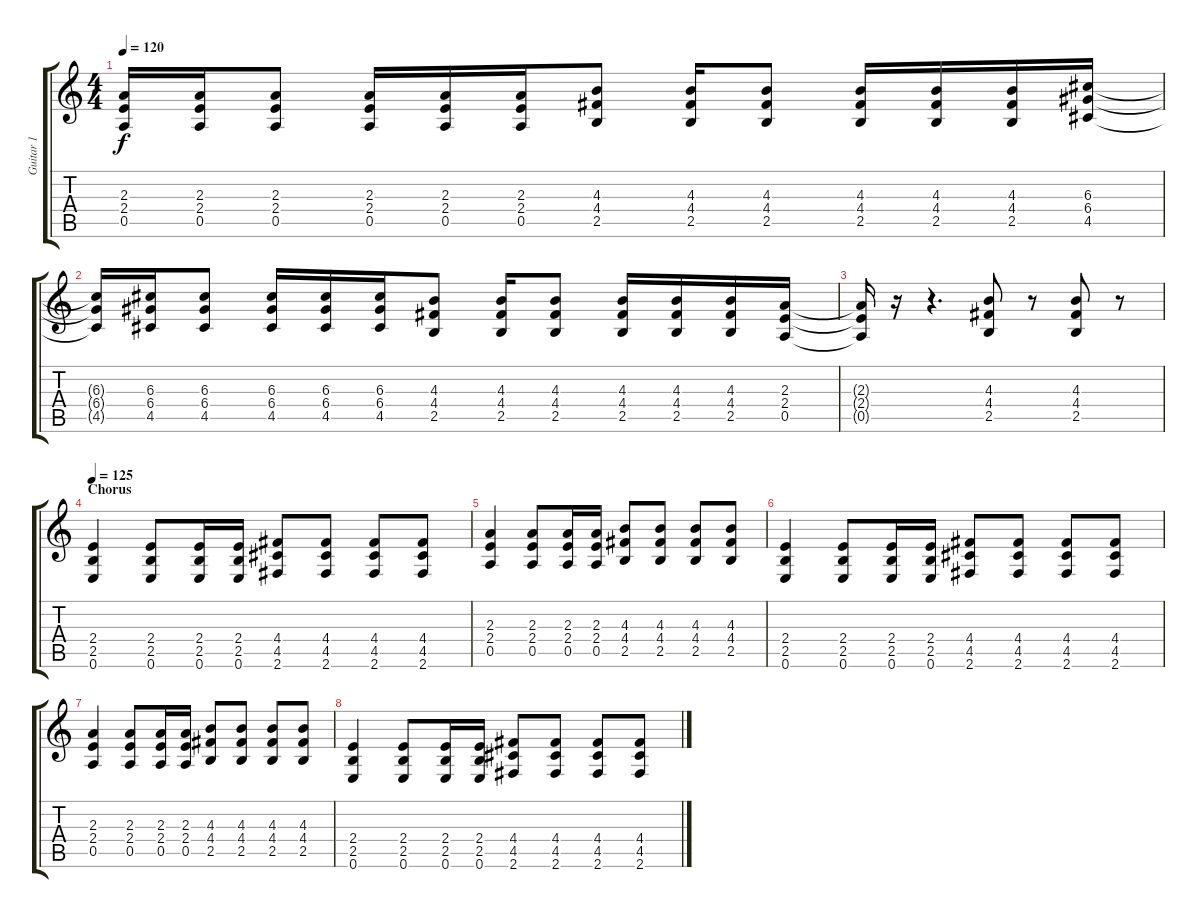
\track ("Guitar 1" "Guitar 1") {instrument distortionguitar}
\staff {score tabs}
\tuning (E4 B3 G3 D3 A2 E2) {hide}
\ts (4 4)
\tempo 120
\clef g2
\ks c
(2.3{t} 2.4{t} 0.5{t}).16{dy f} (2.3 2.4 0.5).16 (2.3 2.4 0.5).8 (2.3 2.4 0.5).16 (2.3 2.4 0.5).16 (2.3 2.4 0.5).16 (4.3 4.4 2.5).8 (4.3 4.4 2.5).16 (4.3 4.4 2.5).8 (4.3 4.4 2.5).16 (4.3 4.4 2.5).16 (4.3 4.4 2.5).16 (6.3 6.4 4.5).16 |
(6.3{t} 6.4{t} 4.5{t}).16 (6.3 6.4 4.5).16 (6.3 6.4 4.5).8 (6.3 6.4 4.5).16 (6.3 6.4 4.5).16 (6.3 6.4 4.5).16 (4.3 4.4 2.5).8 (4.3 4.4 2.5).16 (4.3 4.4 2.5).8 (4.3 4.4 2.5).16 (4.3 4.4 2.5).16 (4.3 4.4 2.5).16 (2.3 2.4 0.5).16 |
(2.3{t} 2.4{t} 0.5{t}).16 r.16 r.4{d} (4.3 4.4 2.5).8 r.8 (4.3 4.4 2.5).8 r.8 |
\section ("" "Chorus")
\tempo 125
(2.4 2.5 0.6).4 (2.4 2.5 0.6).8 (2.4 2.5 0.6).16 (2.4 2.5 0.6).16 (4.4 4.5 2.6).8 (4.4 4.5 2.6).8 (4.4 4.5 2.6).8 (4.4 4.5 2.6).8 |
(2.3 2.4 0.5).4 (2.3 2.4 0.5).8 (2.3 2.4 0.5).16 (2.3 2.4 0.5).16 (4.3 4.4 2.5).8 (4.3 4.4 2.5).8 (4.3 4.4 2.5).8 (4.3 4.4 2.5).8 |
(2.4 2.5 0.6).4 (2.4 2.5 0.6).8 (2.4 2.5 0.6).16 (2.4 2.5 0.6).16 (4.4 4.5 2.6).8 (4.4 4.5 2.6).8 (4.4 4.5 2.6).8 (4.4 4.5 2.6).8 |
(2.3 2.4 0.5).4 (2.3 2.4 0.5).8 (2.3 2.4 0.5).16 (2.3 2.4 0.5).16 (4.3 4.4 2.5).8 (4.3 4.4 2.5).8 (4.3 4.4 2.5).8 (4.3 4.4 2.5).8 |
(2.4 2.5 0.6).4 (2.4 2.5 0.6).8 (2.4 2.5 0.6).16 (2.4 2.5 0.6).16 (4.4 4.5 2.6).8 (4.4 4.5 2.6).8 (4.4 4.5 2.6).8 (4.4 4.5 2.6).8
